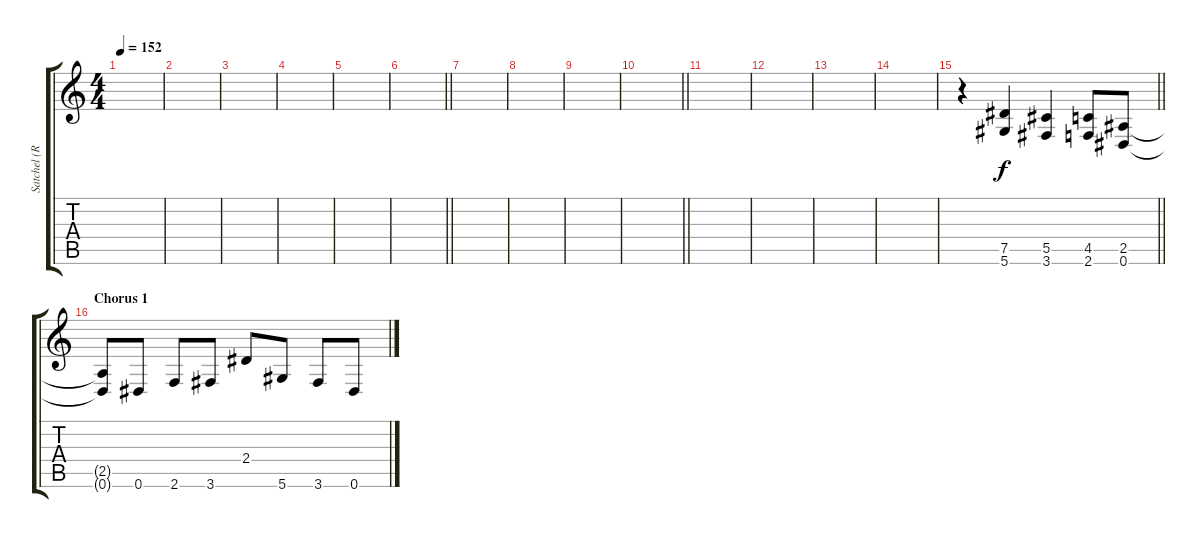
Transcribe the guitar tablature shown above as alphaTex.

\track ("Satchel (Rhythm 2)" "Satchel (R") {instrument distortionguitar}
\staff {score tabs}
\tuning (Eb4 Bb3 Gb3 Db3 Ab2 Eb2) {hide}
\ts (4 4)
\tempo 152
\clef g2
\ks c
|
|
|
|
|
\barLineRight lightlight
|
\section ("" "")
|
|
|
\barLineRight lightlight
|
|
|
|
|
\barLineRight lightlight
r.4{volume 0} (7.5 5.6).4{volume 8 instrument distortionguitar} (5.5 3.6).4 (4.5 2.6).8 (2.5 0.6).8 |
\section ("" "Chorus 1")
(2.5{t} 0.6{t}).8 0.6.8 2.6.8 3.6.8 2.4.8 5.6.8 3.6.8 0.6.8
